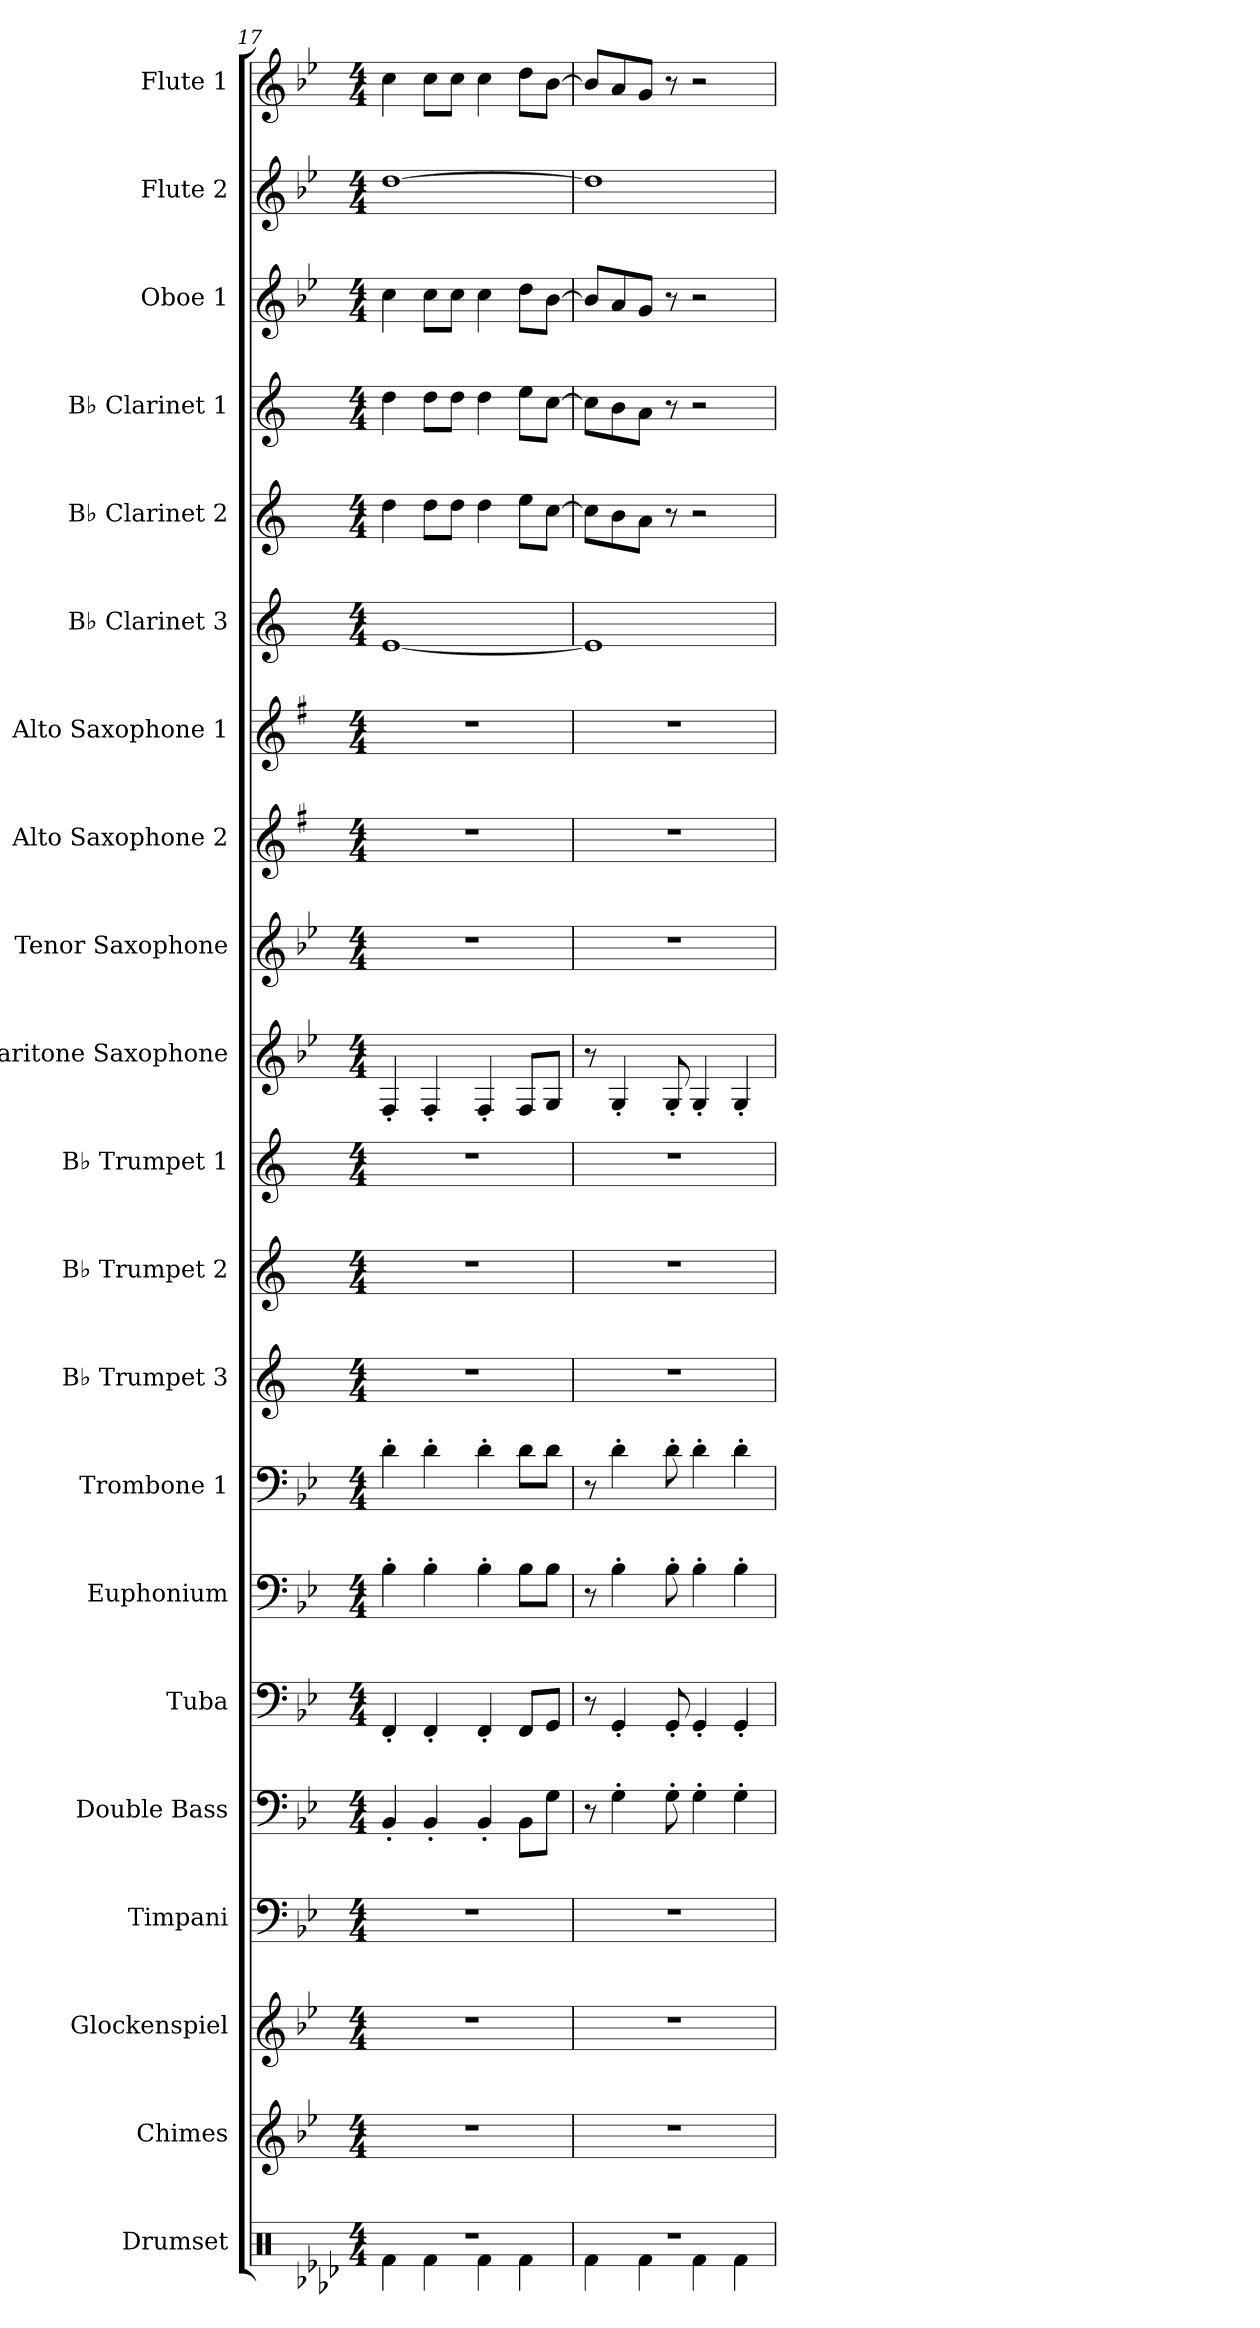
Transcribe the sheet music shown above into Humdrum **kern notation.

**kern	**kern	**kern	**kern	**kern	**kern	**kern	**kern	**kern	**kern	**kern	**kern	**kern	**kern	**kern	**kern	**kern	**kern	**kern	**kern	**kern
*part21	*part20	*part19	*part18	*part17	*part16	*part15	*part14	*part13	*part12	*part11	*part10	*part9	*part8	*part7	*part6	*part5	*part4	*part3	*part2	*part1
*staff21	*staff20	*staff19	*staff18	*staff17	*staff16	*staff15	*staff14	*staff13	*staff12	*staff11	*staff10	*staff9	*staff8	*staff7	*staff6	*staff5	*staff4	*staff3	*staff2	*staff1
*I"Drumset	*I"Chimes	*I"Glockenspiel	*I"Timpani	*I"Double Bass	*I"Tuba	*I"Euphonium	*I"Trombone 1	*I"B♭ Trumpet 3	*I"B♭ Trumpet 2	*I"B♭ Trumpet 1	*I"Baritone Saxophone	*I"Tenor Saxophone	*I"Alto Saxophone 2	*I"Alto Saxophone 1	*I"B♭ Clarinet 3	*I"B♭ Clarinet 2	*I"B♭ Clarinet 1	*I"Oboe 1	*I"Flute 2	*I"Flute 1
*I'D. Set	*I'Cme.	*I'Glk.	*I'Timp.	*I'Db.	*I'Tba.	*I'Euph.	*I'Tbn. 1	*I'B♭ Tpt. 3	*I'B♭ Tpt. 2	*I'B♭ Tpt. 1	*I'Bar. Sax.	*I'T. Sax.	*I'A. Sax. 2	*I'A. Sax. 1	*I'B♭ Cl. 3	*I'B♭ Cl. 2	*I'B♭ Cl. 1	*I'Ob. 1	*I'Fl. 2	*I'Fl. 1
*clefX	*clefG2	*clefG2	*clefF4	*clefF4	*clefF4	*clefF4	*clefF4	*clefG2	*clefG2	*clefG2	*clefG2	*clefG2	*clefG2	*clefG2	*clefG2	*clefG2	*clefG2	*clefG2	*clefG2	*clefG2
*	*	*ITrd-14c-24	*	*ITrd7c12	*	*	*	*ITrd1c2	*ITrd1c2	*ITrd1c2	*ITrd12c21	*ITrd8c14	*ITrd5c9	*ITrd5c9	*ITrd1c2	*ITrd1c2	*ITrd1c2	*	*	*
*k[b-e-a-d-]	*k[b-e-]	*k[b-e-]	*k[b-e-]	*k[b-e-]	*k[b-e-]	*k[b-e-]	*k[b-e-]	*k[b-e-]	*k[b-e-]	*k[b-e-]	*k[b-e-]	*k[b-e-]	*k[b-e-]	*k[b-e-]	*k[b-e-]	*k[b-e-]	*k[b-e-]	*k[b-e-]	*k[b-e-]	*k[b-e-]
*M4/4	*M4/4	*M4/4	*M4/4	*M4/4	*M4/4	*M4/4	*M4/4	*M4/4	*M4/4	*M4/4	*M4/4	*M4/4	*M4/4	*M4/4	*M4/4	*M4/4	*M4/4	*M4/4	*M4/4	*M4/4
=17	=17	=17	=17	=17	=17	=17	=17	=17	=17	=17	=17	=17	=17	=17	=17	=17	=17	=17	=17	=17
*^	*	*	*	*	*	*	*	*	*	*	*	*	*	*	*	*	*	*	*	*
1r	4Rf\	1r	1r	1r	4BBB-'/	4FF'/	4B-'\	4d'\	1r	1r	1r	4FF'/	1r	1r	1r	[1d	4cc\	4cc\	4cc\	[1dd	4cc\
.	4Rf\	.	.	.	4BBB-'/	4FF'/	4B-'\	4d'\	.	.	.	4FF'/	.	.	.	.	8cc\L	8cc\L	8cc\L	.	8cc\L
.	.	.	.	.	.	.	.	.	.	.	.	.	.	.	.	.	8cc\J	8cc\J	8cc\J	.	8cc\J
.	4Rf\	.	.	.	4BBB-'/	4FF'/	4B-'\	4d'\	.	.	.	4FF'/	.	.	.	.	4cc\	4cc\	4cc\	.	4cc\
.	4Rf\	.	.	.	8BBB-\L	8FF/L	8B-\L	8d\L	.	.	.	8FF/L	.	.	.	.	8dd\L	8dd\L	8dd\L	.	8dd\L
.	.	.	.	.	8GG\J	8GG/J	8B-\J	8d\J	.	.	.	8GG/J	.	.	.	.	[8b-\J	[8b-\J	[8b-\J	.	[8b-\J
=18	=18	=18	=18	=18	=18	=18	=18	=18	=18	=18	=18	=18	=18	=18	=18	=18	=18	=18	=18	=18	=18
1r	4Rf\	1r	1r	1r	8r	8r	8r	8r	1r	1r	1r	8r	1r	1r	1r	1d]	8b-\L]	8b-\L]	8b-/L]	1dd]	8b-/L]
.	.	.	.	.	4GG'\	4GG'/	4B-'\	4d'\	.	.	.	4GG'/	.	.	.	.	8a\	8a\	8a/	.	8a/
.	4Rf\	.	.	.	.	.	.	.	.	.	.	.	.	.	.	.	8g\J	8g\J	8g/J	.	8g/J
.	.	.	.	.	8GG'\	8GG'/	8B-'\	8d'\	.	.	.	8GG'/	.	.	.	.	8r	8r	8r	.	8r
.	4Rf\	.	.	.	4GG'\	4GG'/	4B-'\	4d'\	.	.	.	4GG'/	.	.	.	.	2r	2r	2r	.	2r
.	4Rf\	.	.	.	4GG'\	4GG'/	4B-'\	4d'\	.	.	.	4GG'/	.	.	.	.	.	.	.	.	.
*v	*v	*	*	*	*	*	*	*	*	*	*	*	*	*	*	*	*	*	*	*	*
=	=	=	=	=	=	=	=	=	=	=	=	=	=	=	=	=	=	=	=	=
*-	*-	*-	*-	*-	*-	*-	*-	*-	*-	*-	*-	*-	*-	*-	*-	*-	*-	*-	*-	*-
